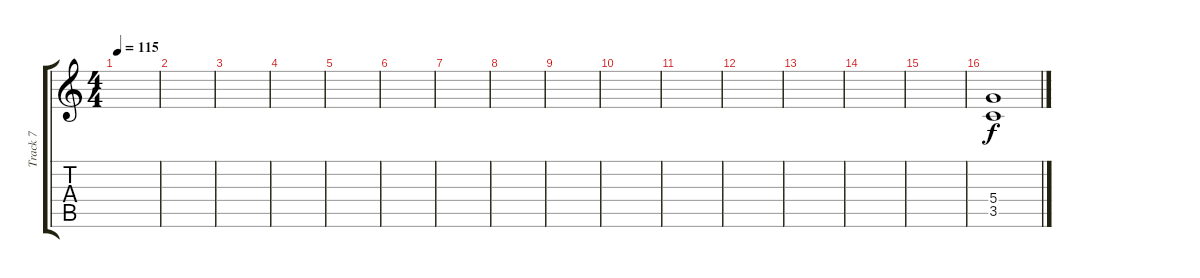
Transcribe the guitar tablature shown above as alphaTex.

\track ("Track 7" "Track 7") {mute instrument distortionguitar}
\staff {score tabs}
\tuning (E4 B3 G3 D3 A2 E2) {hide}
\ts (4 4)
\tempo 115
\clef g2
\ks c
|
|
|
|
|
|
|
|
|
|
|
|
|
|
|
(5.4 3.5).1
